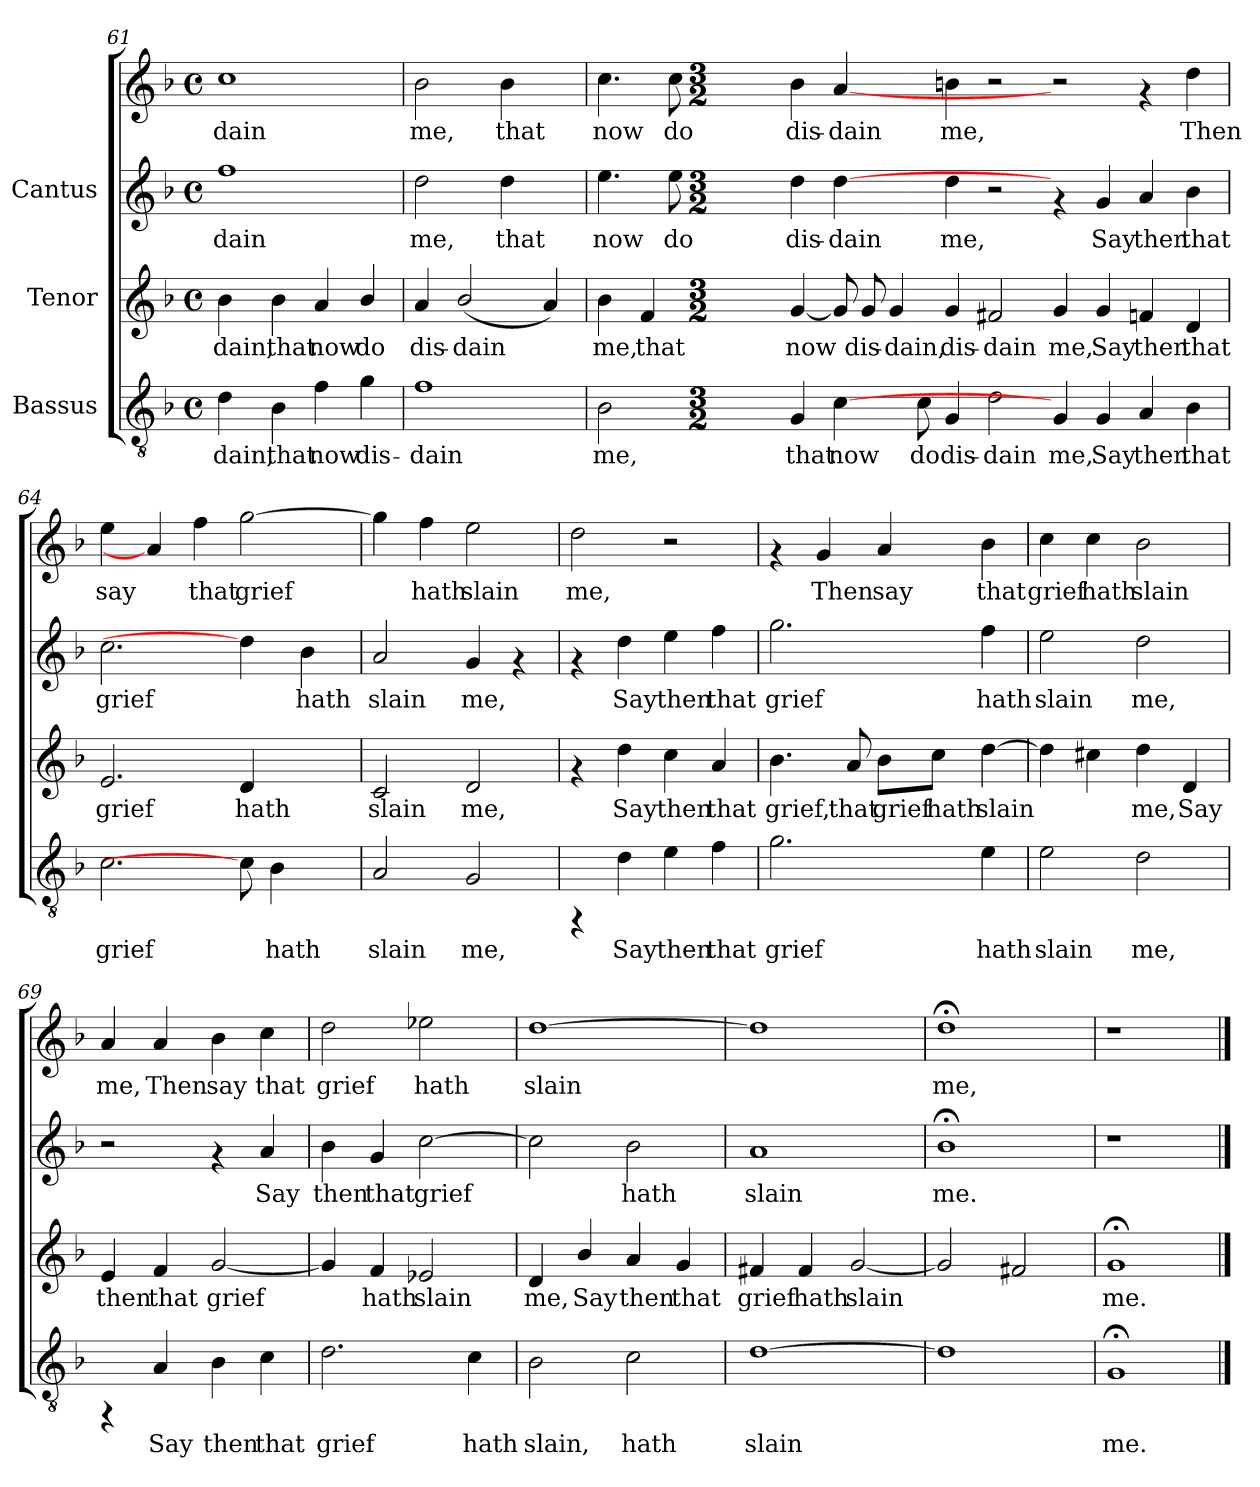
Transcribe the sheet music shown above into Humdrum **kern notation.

**kern	**text	**kern	**text	**kern	**text	**kern	**text
*part3	*part3	*part2	*part2	*part1	*part1	*part1	*part1
*staff4	*staff4	*staff3	*staff3	*staff2	*staff2	*staff1	*staff1
*I"Bassus	*	*I"Tenor	*	*I"Cantus	*	*	*
*clefGv2	*	*clefG2	*	*clefG2	*	*clefG2	*
*k[b-]	*	*k[b-]	*	*k[b-]	*	*k[b-]	*
*F:	*	*F:	*	*F:	*	*F:	*
*M4/4	*	*M4/4	*	*M4/4	*	*M4/4	*
*met(c)	*	*met(c)	*	*met(c)	*	*met(c)	*
=61	=61	=61	=61	=61	=61	=61	=61
!	!LO:LY:b:cj	!	!LO:LY:b:cj	!	!LO:LY:b:cj	!	!LO:LY:b:cj
4d\	-dain,	4b-\	-dain,	1ff	dain	1cc	-dain
!	!LO:LY:b:cj	!	!LO:LY:b:cj	!	!	!	!
4B-\	that	4b-\	that	.	.	.	.
!	!LO:LY:b:cj	!	!LO:LY:b:cj	!	!	!	!
4f\	now	4a/	now	.	.	.	.
!	!LO:LY:b:cj	!	!LO:LY:b:cj	!	!	!	!
4g\	dis-	4b-/	do	.	.	.	.
=62	=62	=62	=62	=62	=62	=62	=62
!	!LO:LY:b:cj	!	!LO:LY:b:cj	!	!LO:LY:b:cj	!	!LO:LY:b:cj
1f	-dain	4a/	dis-	2dd\	me,	2b-\	me,
!	!	!	!LO:LY:b:cj	!	!	!	!
.	.	(<2b-/	-dain	.	.	.	.
!	!	!	!	!	!LO:LY:b:cj	!	!LO:LY:b:cj
.	.	.	.	4dd\	that	4b-\	that
!	!	!	!LO:LY:b:cj	!	!	!	!
.	.	4a/)	.	4ryy	.	4ryy	.
!!LO:PB:g=z
=63	=63	=63	=63	=63	=63	=63	=63
!	!LO:LY:b:cj	!	!LO:LY:b:cj	!	!LO:LY:b:cj	!	!LO:LY:b:cj
2B-\	me,	4b-\	me,	4.ee\	now	4.cc\	now
!	!	!	!LO:LY:b:cj	!	!	!	!
.	.	4f/	that	.	.	.	.
!	!	!	!	!	!LO:LY:b:cj	!	!LO:LY:b:cj
.	.	.	.	8ee\	do	8cc\	do
*M3/2	*	*M3/2	*	*M3/2	*	*M3/2	*
!	!LO:LY:b:cj	!	!LO:LY:b:cj	!	!LO:LY:b:cj	!	!LO:LY:b:cj
4G/	that	[<4g/	now	4dd\	dis-	4b-\	dis-
!	!LO:LY:b:cj	!	!LO:LY:b:cj	!	!LO:LY:b:cj	!	!LO:LY:b:cj
[4c\	now	8g/]	.	[4dd\	-dain	[4a/	-dain
!	!	!	!LO:LY:b:cj	!	!	!	!
.	.	8g/	dis-	.	.	.	.
!	!	!	!LO:LY:b:cj	!	!	!	!
8ryy	.	4g/	-dain,	4ryy	.	4ryy	.
!	!LO:LY:b:cj	!	!	!	!	!	!
8c\	do	.	.	.	.	.	.
!	!LO:LY:b:cj	!	!LO:LY:b:cj	!	!LO:LY:b:cj	!	!LO:LY:b:cj
4G/	dis-	4g/	dis-	4dd\	me,	4bn\	me,
!	!LO:LY:b:cj	!	!LO:LY:b:cj	!	!	!	!
2d\	-dain	2f#X/	-dain	2r	.	2r	.
!	!LO:LY:b:cj	!	!LO:LY:b:cj	!	!	!	!
4G/	me,	4g/	me,	4rf	.	2r	.
!	!LO:LY:b:cj	!	!LO:LY:b:cj	!	!LO:LY:b:cj	!	!
4G/	Say	4g/	Say	4g/	Say	.	.
!	!LO:LY:b:cj	!	!LO:LY:b:cj	!	!LO:LY:b:cj	!	!
4A/	then	4fn/	then	4a/	then	4rf	.
!	!LO:LY:b:cj	!	!LO:LY:b:cj	!	!LO:LY:b:cj	!	!LO:LY:b:cj
4B-\	that	4d/	that	4b-\	that	4dd\	Then
=64	=64	=64	=64	=64	=64	=64	=64
!	!LO:LY:b:cj	!	!LO:LY:b:cj	!	!LO:LY:b:cj	!	!LO:LY:b:cj
2.c\	grief	2.e/	grief	2.cc\	grief	4ee\	say
.	.	.	.	.	.	4a/]	.
!	!	!	!	!	!	!	!LO:LY:b:cj
.	.	.	.	.	.	4ff\	that
!	!	!	!LO:LY:b:cj	!	!	!	!LO:LY:b:cj
8c\]	.	4d/	hath	4dd\]	.	[>2gg\	grief
!	!LO:LY:b:cj	!	!	!	!	!	!
4B-\	hath	.	.	.	.	.	.
!	!	!	!	!	!LO:LY:b:cj	!	!
.	.	4ryy	.	4b-\	hath	.	.
8ryy	.	.	.	.	.	.	.
=65	=65	=65	=65	=65	=65	=65	=65
!	!LO:LY:b:cj	!	!LO:LY:b:cj	!	!LO:LY:b:cj	!	!LO:LY:b:cj
2A/	slain	2c/	slain	2a/	slain	4gg\]	.
!	!	!	!	!	!	!	!LO:LY:b:cj
.	.	.	.	.	.	4ff\	hath
!	!LO:LY:b:cj	!	!LO:LY:b:cj	!	!LO:LY:b:cj	!	!LO:LY:b:cj
2G/	me,	2d/	me,	4g/	me,	2ee\	slain
.	.	.	.	4rf	.	.	.
!!LO:LB:g=z
=66	=66	=66	=66	=66	=66	=66	=66
!	!	!	!	!	!	!	!LO:LY:b:cj
4rFF	.	4rf	.	4rf	.	2dd\	me,
!	!LO:LY:b:cj	!	!LO:LY:b:cj	!	!LO:LY:b:cj	!	!
4d\	Say	4dd\	Say	4dd\	Say	.	.
!	!LO:LY:b:cj	!	!LO:LY:b:cj	!	!LO:LY:b:cj	!	!
4e\	then	4cc\	then	4ee\	then	2r	.
!	!LO:LY:b:cj	!	!LO:LY:b:cj	!	!LO:LY:b:cj	!	!
4f\	that	4a/	that	4ff\	that	.	.
=67	=67	=67	=67	=67	=67	=67	=67
!	!LO:LY:b:cj	!	!LO:LY:b:cj	!	!LO:LY:b:cj	!	!
2.g\	grief	4.b-\	grief,	2.gg\	grief	4rf	.
!	!	!	!	!	!	!	!LO:LY:b:cj
.	.	.	.	.	.	4g/	Then
!	!	!	!LO:LY:b:cj	!	!	!	!
.	.	8a/	that	.	.	.	.
!	!	!	!LO:LY:b:cj	!	!	!	!LO:LY:b:cj
.	.	8b-\L	grief	.	.	4a/	say
!	!	!	!LO:LY:b:cj	!	!	!	!
.	.	8cc\J	hath	.	.	.	.
!	!LO:LY:b:cj	!	!LO:LY:b:cj	!	!LO:LY:b:cj	!	!LO:LY:b:cj
4e\	hath	[>4dd\	slain	4ff\	hath	4b-\	that
=68	=68	=68	=68	=68	=68	=68	=68
!	!LO:LY:b:cj	!	!LO:LY:b:cj	!	!LO:LY:b:cj	!	!LO:LY:b:cj
2e\	slain	4dd\]	.	2ee\	slain	4cc\	grief
!	!	!	!LO:LY:b:cj	!	!	!	!LO:LY:b:cj
.	.	4cc#X\	.	.	.	4cc\	hath
!	!LO:LY:b:cj	!	!LO:LY:b:cj	!	!LO:LY:b:cj	!	!LO:LY:b:cj
2d\	me,	4dd\	me,	2dd\	me,	2b-\	slain
!	!	!	!LO:LY:b:cj	!	!	!	!
.	.	4d/	Say	.	.	.	.
=69	=69	=69	=69	=69	=69	=69	=69
!	!	!	!LO:LY:b:cj	!	!	!	!LO:LY:b:cj
4rFF	.	4e/	then	2r	.	4a/	me,
!	!LO:LY:b:cj	!	!LO:LY:b:cj	!	!	!	!LO:LY:b:cj
4A/	Say	4f/	that	.	.	4a/	Then
!	!LO:LY:b:cj	!	!LO:LY:b:cj	!	!	!	!LO:LY:b:cj
4B-\	then	[<2g/	grief	4rf	.	4b-\	say
!	!LO:LY:b:cj	!	!	!	!LO:LY:b:cj	!	!LO:LY:b:cj
4c\	that	.	.	4a/	Say	4cc\	that
!!LO:LB:g=z
=70	=70	=70	=70	=70	=70	=70	=70
!	!LO:LY:b:cj	!	!LO:LY:b:cj	!	!LO:LY:b:cj	!	!LO:LY:b:cj
2.d\	grief	4g/]	.	4b-\	then	2dd\	grief
!	!	!	!LO:LY:b:cj	!	!LO:LY:b:cj	!	!
.	.	4f/	hath	4g/	that	.	.
!	!	!	!LO:LY:b:cj	!	!LO:LY:b:cj	!	!LO:LY:b:cj
.	.	2e-X/	slain	[>2cc\	grief	2ee-X\	hath
!	!LO:LY:b:cj	!	!	!	!	!	!
4c\	hath	.	.	.	.	.	.
=71	=71	=71	=71	=71	=71	=71	=71
!	!LO:LY:b:cj	!	!LO:LY:b:cj	!	!LO:LY:b:cj	!	!LO:LY:b:cj
2B-\	slain,	4d/	me,	2cc\]	.	[>1dd	slain
!	!	!	!LO:LY:b:cj	!	!	!	!
.	.	4b-/	Say	.	.	.	.
!	!LO:LY:b:cj	!	!LO:LY:b:cj	!	!LO:LY:b:cj	!	!
2c\	hath	4a/	then	2b-\	hath	.	.
!	!	!	!LO:LY:b:cj	!	!	!	!
.	.	4g/	that	.	.	.	.
=72	=72	=72	=72	=72	=72	=72	=72
!	!LO:LY:b:cj	!	!LO:LY:b:cj	!	!LO:LY:b:cj	!	!
[>1d	slain	4f#X/	grief	1a	slain	1dd]	.
!	!	!	!LO:LY:b:cj	!	!	!	!
.	.	4f#/	hath	.	.	.	.
!	!	!	!LO:LY:b:cj	!	!	!	!
.	.	[<2g/	slain	.	.	.	.
=73	=73	=73	=73	=73	=73	=73	=73
!	!	!	!	!	!LO:LY:b:cj	!	!LO:LY:b:cj
1d]	.	2g/]	.	1b-;<	me.	1dd;<	me,
.	.	2f#X/	.	.	.	.	.
=74	=74	=74	=74	=74	=74	=74	=74
!	!LO:LY:b:cj	!	!LO:LY:b:cj	!	!	!	!
1G;<	me.	1g;<	me.	1r	.	1r	.
==	==	==	==	==	==	==	==
*-	*-	*-	*-	*-	*-	*-	*-
